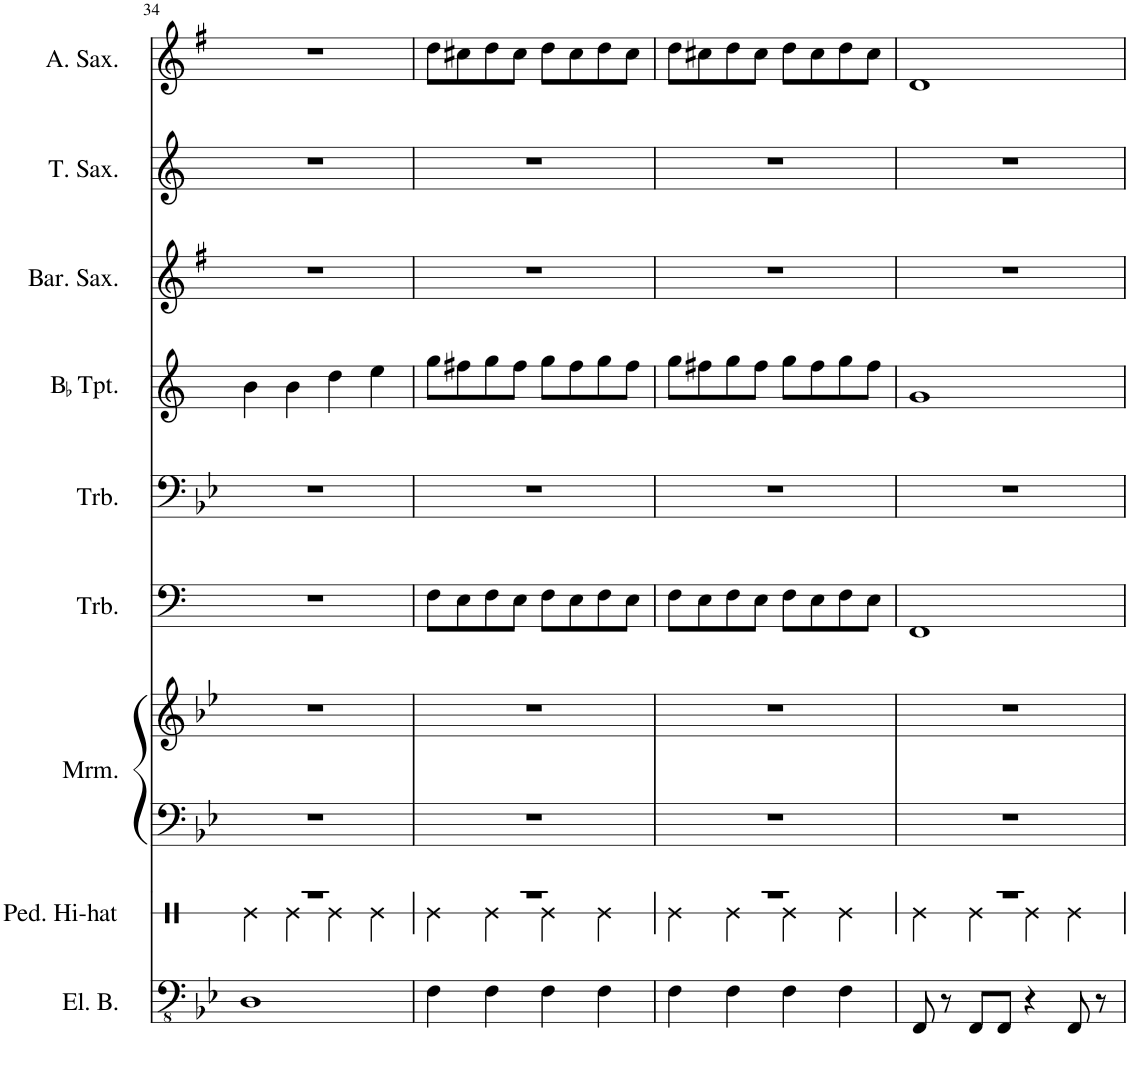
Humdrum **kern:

**kern	**kern	**kern	**kern	**kern	**kern	**kern	**kern	**kern	**kern
*part9	*part8	*part7	*part7	*part6	*part5	*part4	*part3	*part2	*part1
*staff10	*staff9	*staff8	*staff7	*staff6	*staff5	*staff4	*staff3	*staff2	*staff1
*I"Electric Bass	*I"Pedal Hi-hat	*I"Marimba	*	*I"Trombone	*I"Trombone	*I"BaccidentalFlat Trumpet	*I"Baritone Saxophone	*I"Tenor Saxophone	*I"Alto Saxophone
*I'El. B.	*I'Ped. Hi-hat	*I'Mrm.	*	*I'Trb.	*I'Trb.	*I'BaccidentalFlat Tpt.	*I'Bar. Sax.	*I'T. Sax.	*I'A. Sax.
!!LO:PB:g=z
*clefFv4	*clefX	*clefF4	*clefG2	*clefF4	*clefF4	*clefG2	*clefG2	*clefG2	*clefG2
*	*	*	*	*	*	*Trd1c2	*Trd12c21	*Trd8c14	*Trd5c9
*k[b-e-]	*k[]	*k[b-e-]	*k[b-e-]	*k[]	*k[b-e-]	*k[]	*k[f#]	*k[]	*k[f#]
*M4/4	*M4/4	*M4/4	*M4/4	*M4/4	*M4/4	*M4/4	*M4/4	*M4/4	*M4/4
=34	=34	=34	=34	=34	=34	=34	=34	=34	=34
*	*^	*	*	*	*	*	*	*	*
1DD	1r	4Re\	1r	1r	1r	1r	4b\	1r	1r	1r
.	.	4Re\	.	.	.	.	4b\	.	.	.
.	.	4Re\	.	.	.	.	4dd\	.	.	.
.	.	4Re\	.	.	.	.	4ee\	.	.	.
=35	=35	=35	=35	=35	=35	=35	=35	=35	=35	=35
4FF\	1r	4Re\	1r	1r	8F\L	1r	8gg\L	1r	1r	8dd\L
.	.	.	.	.	8E\	.	8ff#X\	.	.	8cc#X\
4FF\	.	4Re\	.	.	8F\	.	8gg\	.	.	8dd\
.	.	.	.	.	8E\J	.	8ff#\J	.	.	8cc#\J
4FF\	.	4Re\	.	.	8F\L	.	8gg\L	.	.	8dd\L
.	.	.	.	.	8E\	.	8ff#\	.	.	8cc#\
4FF\	.	4Re\	.	.	8F\	.	8gg\	.	.	8dd\
.	.	.	.	.	8E\J	.	8ff#\J	.	.	8cc#\J
=36	=36	=36	=36	=36	=36	=36	=36	=36	=36	=36
4FF\	1r	4Re\	1r	1r	8F\L	1r	8gg\L	1r	1r	8dd\L
.	.	.	.	.	8E\	.	8ff#X\	.	.	8cc#X\
4FF\	.	4Re\	.	.	8F\	.	8gg\	.	.	8dd\
.	.	.	.	.	8E\J	.	8ff#\J	.	.	8cc#\J
4FF\	.	4Re\	.	.	8F\L	.	8gg\L	.	.	8dd\L
.	.	.	.	.	8E\	.	8ff#\	.	.	8cc#\
4FF\	.	4Re\	.	.	8F\	.	8gg\	.	.	8dd\
.	.	.	.	.	8E\J	.	8ff#\J	.	.	8cc#\J
=37	=37	=37	=37	=37	=37	=37	=37	=37	=37	=37
8FFF/	1r	4Re\	1r	1r	1FF	1r	1g	1r	1r	1d
8r	.	.	.	.	.	.	.	.	.	.
8FFF/L	.	4Re\	.	.	.	.	.	.	.	.
8FFF/J	.	.	.	.	.	.	.	.	.	.
4r	.	4Re\	.	.	.	.	.	.	.	.
8FFF/	.	4Re\	.	.	.	.	.	.	.	.
8r	.	.	.	.	.	.	.	.	.	.
*	*v	*v	*	*	*	*	*	*	*	*
=	=	=	=	=	=	=	=	=	=
*-	*-	*-	*-	*-	*-	*-	*-	*-	*-
